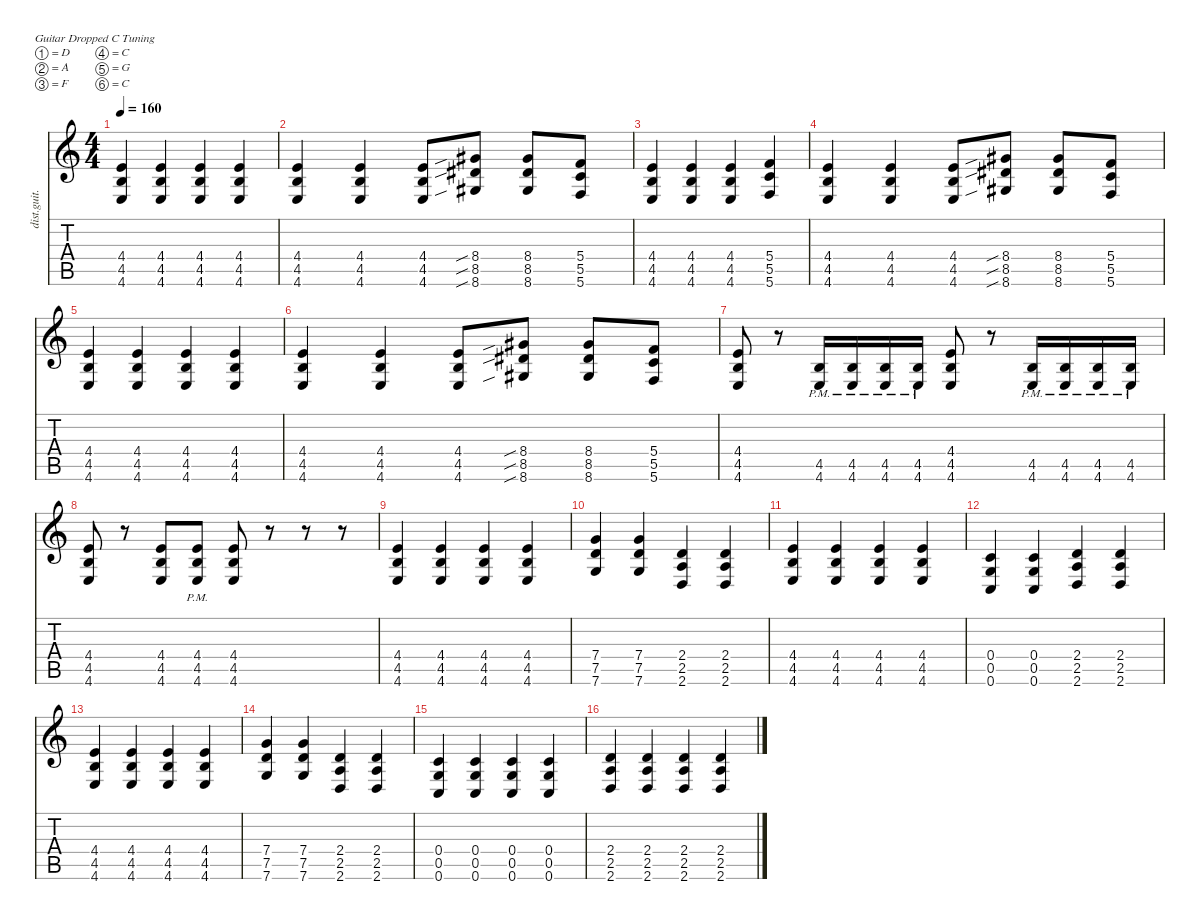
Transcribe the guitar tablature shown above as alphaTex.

\defaultSystemsLayout 4
\hideDynamics
\bracketExtendMode nobrackets
\otherSystemsTrackNameOrientation horizontal
\track ("Distortion Guitar" "dist.guit.") {instrument distortionguitar}
\staff {score tabs}
\tuning (D4 A3 F3 C3 G2 C2)
\ts (4 4)
\tempo 160
\clef g2
\ks c
(4.6 4.4 4.5).4{dy mf beam Up} (4.6 4.5 4.4).4{beam Up} (4.6 4.4 4.5).4{beam Up} (4.6 4.5 4.4).4{beam Up} |
(4.6 4.4 4.5).4{beam Up} (4.6 4.5 4.4).4{beam Up} (4.6 4.5 4.4).8{beam Up} (8.6{sib acc #} 8.5{sib acc #} 8.4{sib acc #}).8{beam Up} (8.6{acc #} 8.4{acc #} 8.5{acc #}).8{beam Up} (5.6 5.5 5.4).8{beam Up} |
(4.6 4.5 4.4).4{beam Up} (4.6 4.4 4.5).4{beam Up} (4.6 4.5 4.4).4{beam Up} (5.6 5.4 5.5).4{beam Up} |
(4.6 4.5 4.4).4{beam Up} (4.6 4.4 4.5).4{beam Up} (4.6 4.5 4.4).8{beam Up} (8.6{sib acc #} 8.4{sib acc #} 8.5{sib acc #}).8{beam Up} (8.6{acc #} 8.5{acc #} 8.4{acc #}).8{beam Up} (5.6 5.4 5.5).8{beam Up} |
(4.6 4.5 4.4).4{beam Up} (4.6 4.4 4.5).4{beam Up} (4.6 4.5 4.4).4{beam Up} (4.6 4.4 4.5).4{beam Up} |
(4.6 4.5 4.4).4{beam Up} (4.6 4.4 4.5).4{beam Up} (4.6 4.5 4.4).8{beam Up} (8.6{sib acc #} 8.4{sib acc #} 8.5{sib acc #}).8{beam Up} (8.6{acc #} 8.5{acc #} 8.4{acc #}).8{beam Up} (5.6 5.4 5.5).8{beam Up} |
(4.6 4.5 4.4).8{beam Up} r.8{beam Up} (4.6{pm} 4.5{pm}).16{beam Up} (4.6{pm} 4.5{pm}).16{beam Up} (4.6{pm} 4.5{pm}).16{beam Up} (4.6{pm} 4.5{pm}).16{beam Up} (4.6 4.5 4.4).8{beam Up} r.8{beam Up} (4.6{pm} 4.5{pm}).16{beam Up} (4.6{pm} 4.5{pm}).16{beam Up} (4.6{pm} 4.5{pm}).16{beam Up} (4.6{pm} 4.5{pm}).16{beam Up} |
(4.6 4.5 4.4).8{beam Up} r.8{beam Up} (4.6 4.4 4.5).8{beam Up} (4.6{pm} 4.5{pm} 4.4{pm}).8{beam Up} (4.6 4.5 4.4).8{beam Up} r.8{beam Up} r.8{beam Up} r.8{beam Up} |
(4.6 4.5 4.4).4{beam Up} (4.6 4.5 4.4).4{beam Up} (4.6 4.4 4.5).4{beam Up} (4.6 4.5 4.4).4{beam Up} |
(7.6 7.4 7.5).4{beam Up} (7.6 7.5 7.4).4{beam Up} (2.6 2.4 2.5).4{beam Up} (2.6 2.5 2.4).4{beam Up} |
(4.6 4.4 4.5).4{beam Up} (4.6 4.5 4.4).4{beam Up} (4.6 4.4 4.5).4{beam Up} (4.6 4.5 4.4).4{beam Up} |
(0.6 0.4 0.5).4{beam Up} (0.6 0.5 0.4).4{beam Up} (2.6 2.4 2.5).4{beam Up} (2.6 2.5 2.4).4{beam Up} |
(4.6 4.4 4.5).4{beam Up} (4.6 4.5 4.4).4{beam Up} (4.6 4.4 4.5).4{beam Up} (4.6 4.5 4.4).4{beam Up} |
(7.6 7.4 7.5).4{beam Up} (7.6 7.5 7.4).4{beam Up} (2.6 2.4 2.5).4{beam Up} (2.6 2.5 2.4).4{beam Up} |
(0.6 0.4 0.5).4{beam Up} (0.6 0.5 0.4).4{beam Up} (0.6 0.4 0.5).4{beam Up} (0.6 0.4 0.5).4{beam Up} |
(2.6 2.5 2.4).4{beam Up} (2.6 2.4 2.5).4{beam Up} (2.6 2.5 2.4).4{beam Up} (2.6 2.4 2.5).4{beam Up}
